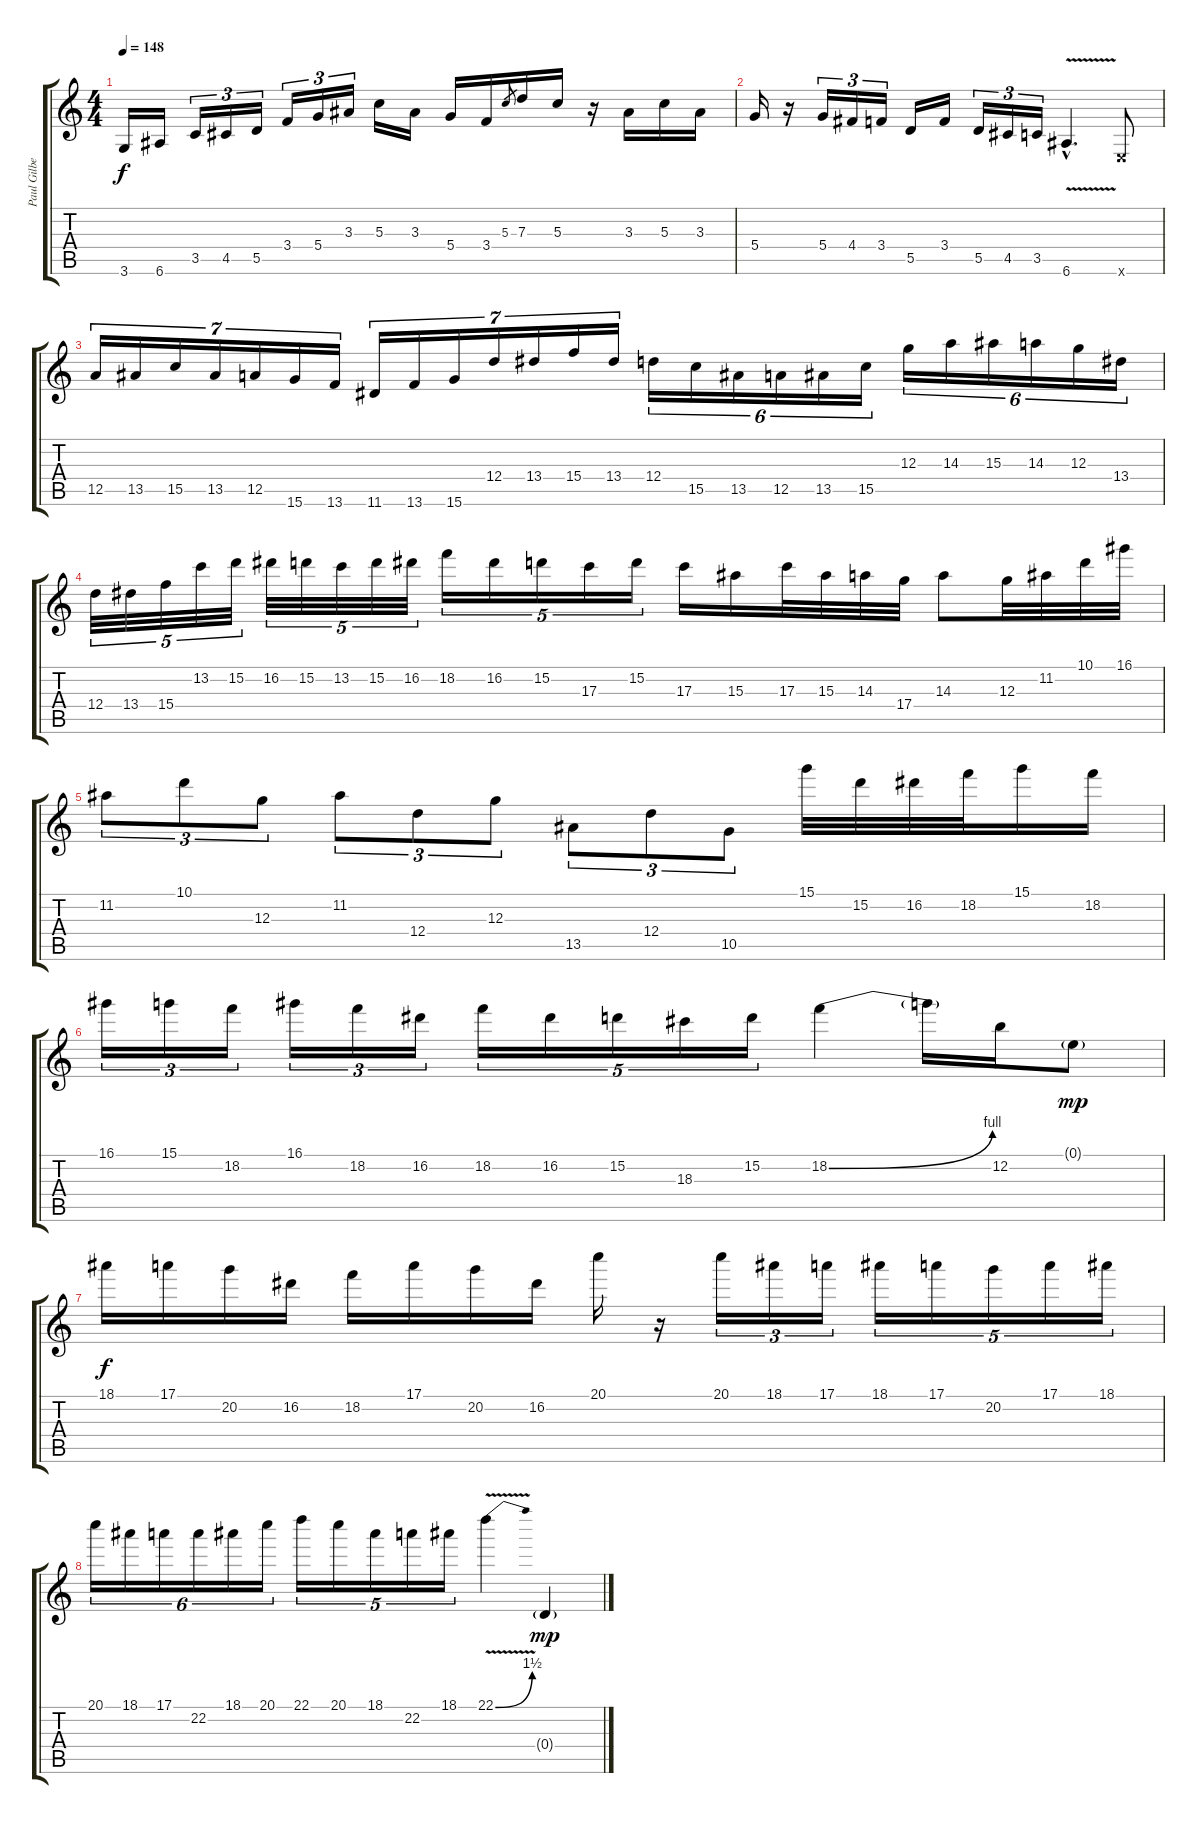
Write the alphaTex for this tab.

\track ("Paul Gilbert" "Paul Gilbe") {instrument distortionguitar}
\staff {score tabs}
\tuning (E4 B3 G3 D3 A2 E2) {hide}
\ts (4 4)
\tempo 148
\clef g2
\ks c
3.6.16{dy f} 6.6.16 3.5.16{tu (3 2)} 4.5.16{tu (3 2)} 5.5.16{tu (3 2)} 3.4.16{tu (3 2)} 5.4.16{tu (3 2)} 3.3.16{tu (3 2)} 5.3.16 3.3.16 5.4.16 3.4.16 5.3.8{gr} 7.3.16 5.3.16 r.16 3.3.16 5.3.16 3.3.16 |
5.4.16 r.16 5.4.16{tu (3 2)} 4.4.16{tu (3 2)} 3.4.16{tu (3 2)} 5.5.16 3.4.16 5.5.16{tu (3 2)} 4.5.16{tu (3 2)} 3.5.16{tu (3 2)} 6.6{v hac}.4{d} 0.6{x}.8 |
12.5.16{tu (7 4)} 13.5.16{tu (7 4)} 15.5.16{tu (7 4)} 13.5.16{tu (7 4)} 12.5.16{tu (7 4)} 15.6.16{tu (7 4)} 13.6.16{tu (7 4)} 11.6.16{tu (7 4)} 13.6.16{tu (7 4)} 15.6.16{tu (7 4)} 12.4.16{tu (7 4)} 13.4.16{tu (7 4)} 15.4.16{tu (7 4)} 13.4.16{tu (7 4)} 12.4.16{tu (6 4)} 15.5.16{tu (6 4)} 13.5.16{tu (6 4)} 12.5.16{tu (6 4)} 13.5.16{tu (6 4)} 15.5.16{tu (6 4)} 12.3.16{tu (6 4)} 14.3.16{tu (6 4)} 15.3.16{tu (6 4)} 14.3.16{tu (6 4)} 12.3.16{tu (6 4)} 13.4.16{tu (6 4)} |
12.4.32{tu (5 4)} 13.4.32{tu (5 4)} 15.4.32{tu (5 4)} 13.2.32{tu (5 4)} 15.2.32{tu (5 4)} 16.2.32{tu (5 4)} 15.2.32{tu (5 4)} 13.2.32{tu (5 4)} 15.2.32{tu (5 4)} 16.2.32{tu (5 4)} 18.2.16{tu (5 4)} 16.2.16{tu (5 4)} 15.2.16{tu (5 4)} 17.3.16{tu (5 4)} 15.2.16{tu (5 4)} 17.3.16 15.3.16 17.3.32 15.3.32 14.3.32 17.4.32 14.3.8 12.3.32 11.2.32 10.1.32 16.1.32 |
11.2.8{tu (3 2)} 10.1.8{tu (3 2)} 12.3.8{tu (3 2)} 11.2.8{tu (3 2)} 12.4.8{tu (3 2)} 12.3.8{tu (3 2)} 13.5.8{tu (3 2)} 12.4.8{tu (3 2)} 10.5.8{tu (3 2)} 15.1.32 15.2.32 16.2.32 18.2.32 15.1.16 18.2.16 |
16.1.16{tu (3 2)} 15.1.16{tu (3 2)} 18.2.16{tu (3 2)} 16.1.16{tu (3 2)} 18.2.16{tu (3 2)} 16.2.16{tu (3 2)} 18.2.16{tu (5 4)} 16.2.16{tu (5 4)} 15.2.16{tu (5 4)} 18.3.16{tu (5 4)} 15.2.16{tu (5 4)} 18.2{be (bend 0 0 60 4)}.4 18.2{t}.16 12.2.16 0.1{g}.8{dy mp} |
18.1.16{dy f} 17.1.16 20.2.16 16.2.16 18.2.16 17.1.16 20.2.16 16.2.16 20.1.16 r.16 20.1.16{tu (3 2)} 18.1.16{tu (3 2)} 17.1.16{tu (3 2)} 18.1.16{tu (5 4)} 17.1.16{tu (5 4)} 20.2.16{tu (5 4)} 17.1.16{tu (5 4)} 18.1.16{tu (5 4)} |
20.1.16{tu (6 4)} 18.1.16{tu (6 4)} 17.1.16{tu (6 4)} 22.2.16{tu (6 4)} 18.1.16{tu (6 4)} 20.1.16{tu (6 4)} 22.1.16{tu (5 4)} 20.1.16{tu (5 4)} 18.1.16{tu (5 4)} 22.2.16{tu (5 4)} 18.1.16{tu (5 4)} 22.1{be (bend 0 0 60 6) v}.4 0.4{g}.4{dy mp}
